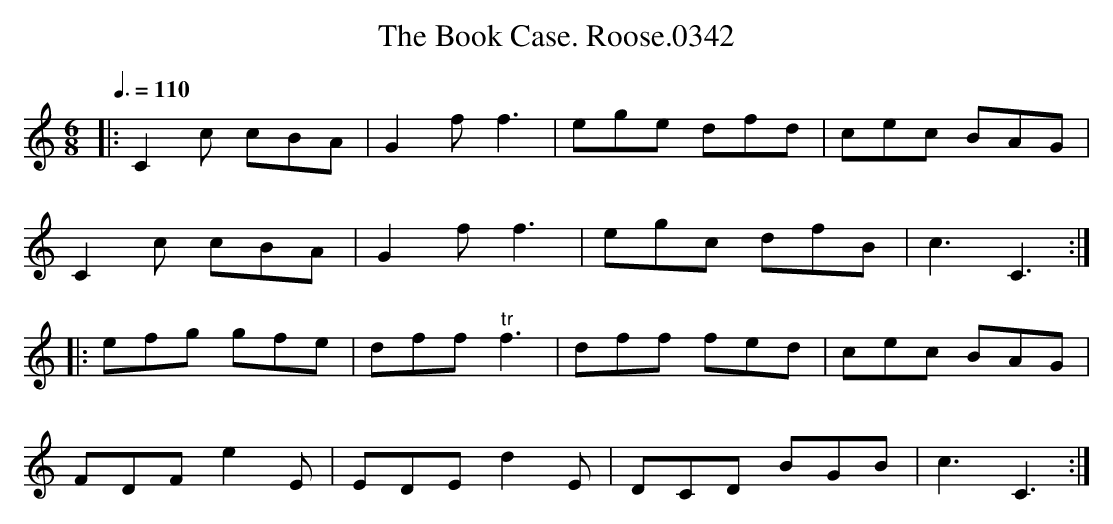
X:1
T:Book Case. Roose.0342, The
M:6/8
L:1/8
Q:3/8=110
K:C
|:C2c cBA|G2f f3|ege dfd|cec BAG|
C2c cBA|G2f f3|egc dfB|c3C3:|
|:efg gfe|dff "^tr"f3|dff fed|cec BAG|
FDF e2E|EDE d2E|DCD BGB|c3C3:|
